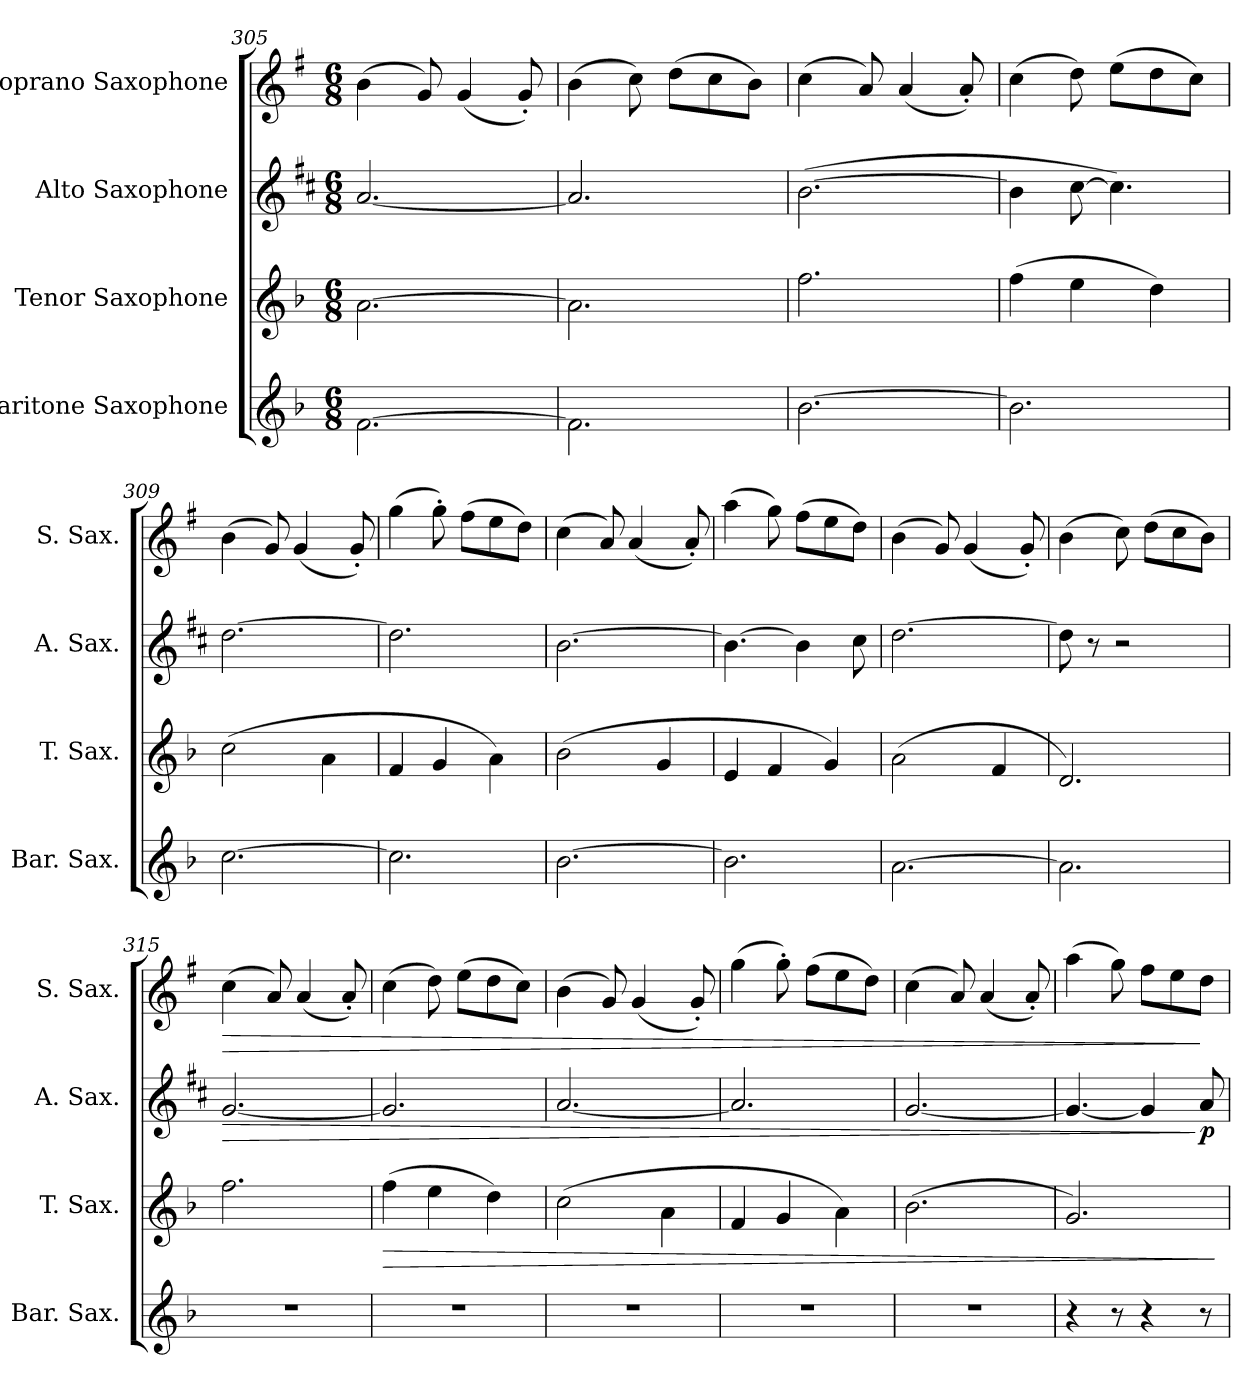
**kern	**kern	**dynam	**kern	**dynam	**kern	**dynam
*part4	*part3	*part3	*part2	*part2	*part1	*part1
*staff4	*staff3	*staff3	*staff2	*staff2	*staff1	*staff1
*I"Baritone Saxophone	*I"Tenor Saxophone	*	*I"Alto Saxophone	*	*I"Soprano Saxophone	*
*I'Bar. Sax.	*I'T. Sax.	*	*I'A. Sax.	*	*I'S. Sax.	*
*clefG2	*clefG2	*	*clefG2	*	*clefG2	*
*ITrd12c21	*ITrd8c14	*	*ITrd5c9	*	*ITrd1c2	*
*k[b-]	*k[b-]	*	*k[b-]	*	*k[b-]	*
*M6/8	*M6/8	*	*M6/8	*	*M6/8	*
=305	=305	=305	=305	=305	=305	=305
[2.F\	[2.A\	.	[2.c/	.	(4a\	.
.	.	.	.	.	8f/)	.
.	.	.	.	.	(4f/	.
.	.	.	.	.	8f'/)	.
=306	=306	=306	=306	=306	=306	=306
2.F\]	2.A\]	.	2.c/]	.	(4a\	.
.	.	.	.	.	8b-\)	.
.	.	.	.	.	(8cc\L	.
.	.	.	.	.	8b-\	.
.	.	.	.	.	8a\J)	.
!!LO:LB:g=z
=307	=307	=307	=307	=307	=307	=307
[2.B-\	2.f\	.	([2.d\	.	(4b-\	.
.	.	.	.	.	8g/)	.
.	.	.	.	.	(4g/	.
.	.	.	.	.	8g'/)	.
=308	=308	=308	=308	=308	=308	=308
2.B-\]	(4f\	.	4d\]	.	(4b-\	.
.	4e\	.	[8e\	.	8cc\)	.
.	.	.	4.e\])	.	(8dd\L	.
.	4d\)	.	.	.	8cc\	.
.	.	.	.	.	8b-\J)	.
=309	=309	=309	=309	=309	=309	=309
[2.c\	(2c\	.	[2.f\	.	(4a\	.
.	.	.	.	.	8f/)	.
.	.	.	.	.	(4f/	.
.	4A\	.	.	.	.	.
.	.	.	.	.	8f'/)	.
=310	=310	=310	=310	=310	=310	=310
2.c\]	4F/	.	2.f\]	.	(4ff\	.
.	4G/	.	.	.	8ff'\)	.
.	.	.	.	.	(8ee\L	.
.	4A\)	.	.	.	8dd\	.
.	.	.	.	.	8cc\J)	.
=311	=311	=311	=311	=311	=311	=311
[2.B-\	(2B-\	.	[2.d\	.	(4b-\	.
.	.	.	.	.	8g/)	.
.	.	.	.	.	(4g/	.
.	4G/	.	.	.	.	.
.	.	.	.	.	8g'/)	.
=312	=312	=312	=312	=312	=312	=312
2.B-\]	4E/	.	4.d\_	.	(4gg\	.
.	4F/	.	.	.	8ff\)	.
.	.	.	4d\]	.	(8ee\L	.
.	4G/)	.	.	.	8dd\	.
.	.	.	8e\	.	8cc\J)	.
=313	=313	=313	=313	=313	=313	=313
[2.A\	(2A\	.	[2.f\	.	(4a\	.
.	.	.	.	.	8f/)	.
.	.	.	.	.	(4f/	.
.	4F/	.	.	.	.	.
.	.	.	.	.	8f'/)	.
=314	=314	=314	=314	=314	=314	=314
2.A\]	2.D/)	.	8f\]	.	(4a\	.
.	.	.	8r	.	.	.
.	.	.	2r	.	8b-\)	.
.	.	.	.	.	(8cc\L	.
.	.	.	.	.	8b-\	.
.	.	.	.	.	8a\J)	.
!!LO:LB:g=z
=315	=315	=315	=315	=315	=315	=315
!	!	!	!	!LO:HP:b	!	!LO:HP:b
2.r	2.f\	.	[2.B-/	>	(4b-\	>
.	.	.	.	.	8g/)	.
.	.	.	.	.	(4g/	.
.	.	.	.	.	8g'/)	.
=316	=316	=316	=316	=316	=316	=316
!	!	!LO:HP:b	!	!	!	!
2.r	(4f\	>	2.B-/]	.	(4b-\	.
.	4e\	.	.	.	8cc\)	.
.	.	.	.	.	(8dd\L	.
.	4d\)	.	.	.	8cc\	.
.	.	.	.	.	8b-\J)	.
=317	=317	=317	=317	=317	=317	=317
2.r	(2c\	.	[2.c/	.	(4a\	.
.	.	.	.	.	8f/)	.
.	.	.	.	.	(4f/	.
.	4A\	.	.	.	.	.
.	.	.	.	.	8f'/)	.
=318	=318	=318	=318	=318	=318	=318
2.r	4F/	.	2.c/]	.	(4ff\	.
.	4G/	.	.	.	8ff'\)	.
.	.	.	.	.	(8ee\L	.
.	4A\)	.	.	.	8dd\	.
.	.	.	.	.	8cc\J)	.
=319	=319	=319	=319	=319	=319	=319
2.r	(2.B-\	.	[2.B-/	.	(4b-\	.
.	.	.	.	.	8g/)	.
.	.	.	.	.	(4g/	.
.	.	.	.	.	8g'/)	.
=320	=320	=320	=320	=320	=320	=320
4r	2.G/)	.	4.B-/_	.	(4gg\	.
8r	.	.	.	.	8ff\)	.
4r	.	.	4B-/]	.	8ee\L	.
.	.	.	.	.	8dd\	.
!	!	!	!	!LO:DY:n=1:b	!	!
8r	.	.	8c/	] p	8cc\J	]
.	.	]	.	.	.	.
=	=	=	=	=	=	=
*-	*-	*-	*-	*-	*-	*-
